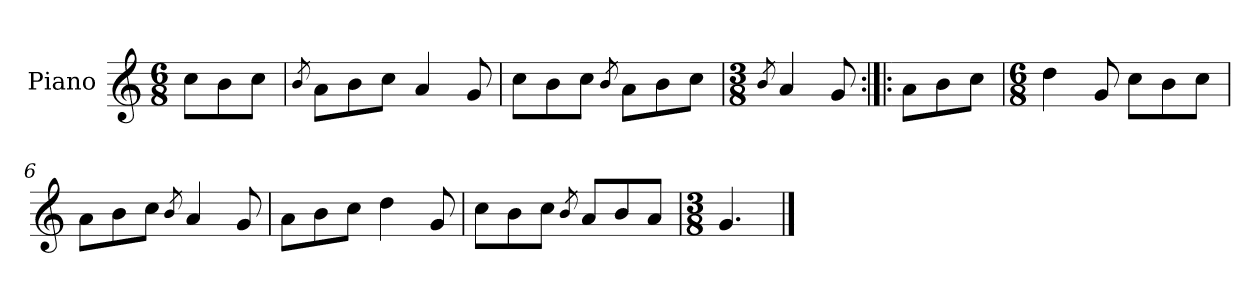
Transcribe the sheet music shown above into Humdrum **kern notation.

**kern
*part1
*staff1
*I"Piano
*I'Pno.
*clefG2
*k[]
*M6/8
=
8cc\L
8b\
8cc\J
=1
8qb/
8a\L
8b\
8cc\J
4a/
8g/
=2
8cc\L
8b\
8cc\J
8qb/
8a\L
8b\
8cc\J
=3
*M3/8
8qb/
4a/
8g/
=4:|!|:
8a\L
8b\
8cc\J
=5
*M6/8
4dd\
8g/
8cc\L
8b\
8cc\J
=6
8a\L
8b\
8cc\J
8qb/
4a/
8g/
!!LO:LB:g=z
=7
8a\L
8b\
8cc\J
4dd\
8g/
=8
8cc\L
8b\
8cc\J
8qb/
8a/L
8b/
8a/J
=9
*M3/8
4.g/
==
*-
